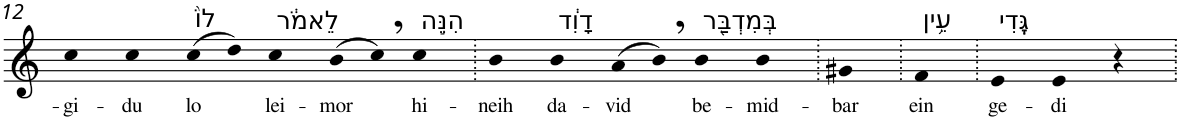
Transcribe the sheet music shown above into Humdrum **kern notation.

**kern	**text
*part1	*part1
*staff1	*staff1
*I"Piano	*
*I'Pno	*
!!LO:PB:g=z
*clefG2	*
*k[]	*
=12	=12
!	!LO:LY:b
4cc	-gi-
!	!LO:LY:b
4cc	-du
!LO:TX:a:t=לוֹ֙	!
!	!LO:LY:b
(>8cc	lo
8dd)	.
!LO:TX:a:t=לֵאמֹ֔ר	!
!	!LO:LY:b
4cc	lei-
!	!LO:LY:b
(>8b	-mor
8cc,)	.
!LO:TX:a:t=הִנֵּ֣ה	!
!	!LO:LY:b
4cc	hi-
=13.	=13.
!	!LO:LY:b
4b	-neih
!LO:TX:a:t=דָוִ֔ד	!
!	!LO:LY:b
4b	da-
!	!LO:LY:b
(>8a	-vid
8b,)	.
!LO:TX:a:t=בְּמִדְבַּ֖ר	!
!	!LO:LY:b
4b	be-
!	!LO:LY:b
4b	-mid-
=14.	=14.
!	!LO:LY:b
4g#X	-bar
=15.	=15.
!LO:TX:a:t=עֵ֥ין	!
!	!LO:LY:b
4f	ein
=16.	=16.
!LO:TX:a:t=גֶּֽדִי	!
!	!LO:LY:b
4e	ge-
!	!LO:LY:b
4e	-di
4r	.
=.	=.
*-	*-
